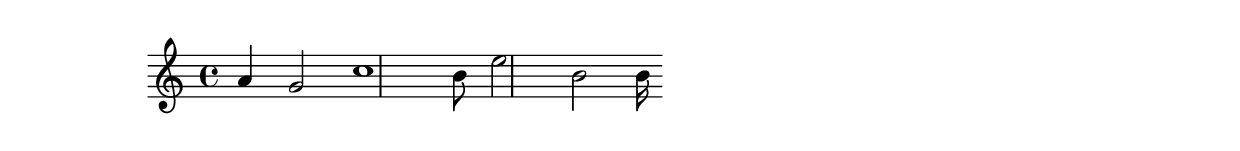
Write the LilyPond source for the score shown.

%{
Welcome to LilyPond
===================

Congratulations, LilyPond has been installed successfully.

Now to take it for the first test run.

  1. Save this file

  2. Select

       Compile > Typeset file

  from the menu.

  The file is processed, and

  3.  The PDF viewer will pop up. Click one of the noteheads.


That's it.  For more information, visit http://lilypond.org .

%}

\version "2.20.0"  % necessary for upgrading to future LilyPond versions.

\relative {
a'4 g2 c1 b8 e2 b2 b16 
}
